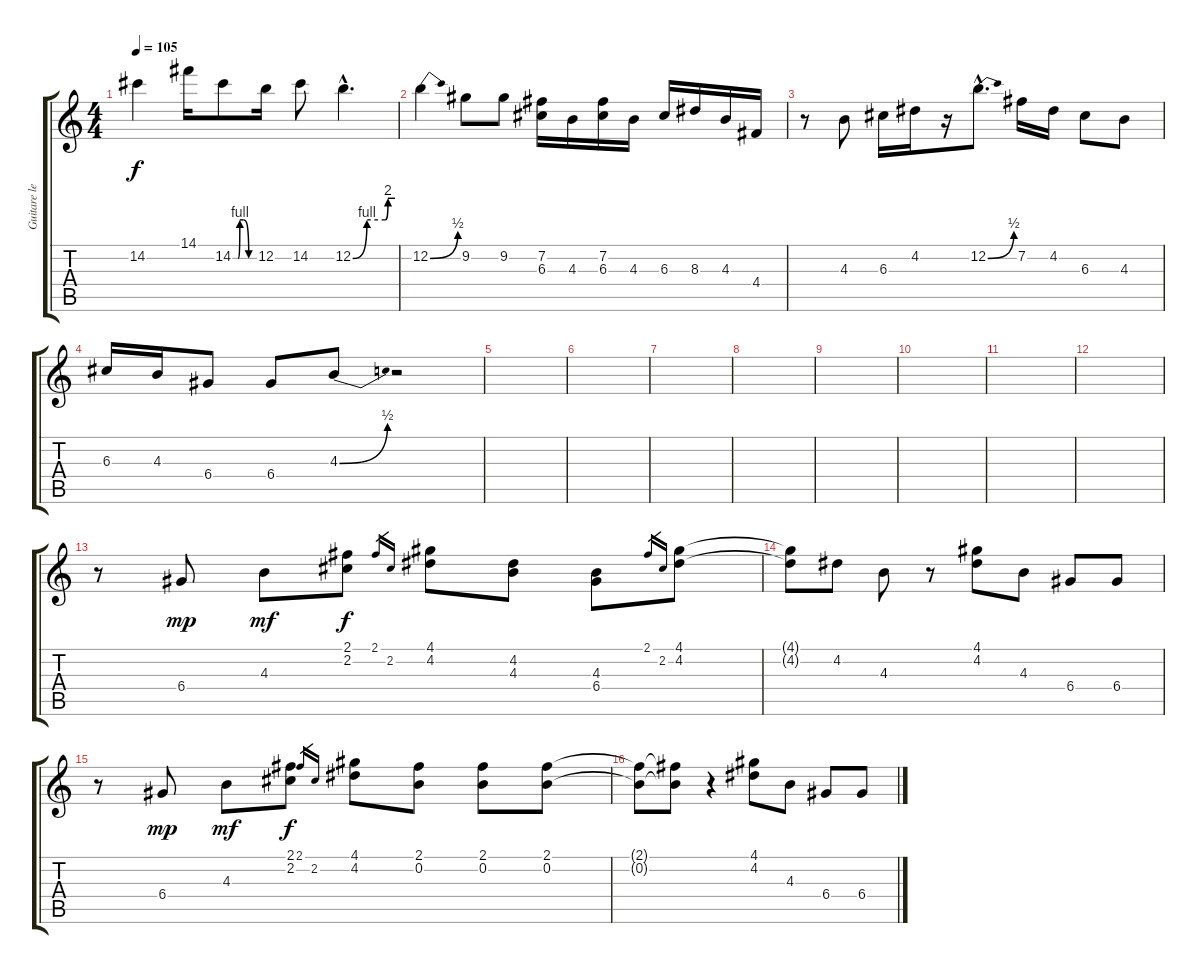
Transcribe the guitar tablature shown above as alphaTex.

\track ("Guitare lead" "Guitare le") {instrument overdrivenguitar}
\staff {score tabs}
\tuning (E4 B3 G3 D3 A2 E2) {hide}
\ts (4 4)
\tempo 105
\clef g2
\ks c
14.2{t}.4{dy f} 14.1.16 14.2{be (custom 0 0 15 0 20 4 30 4 45 0 60 0)}.8 12.2.16 14.2.8 12.2{be (custom 0 0 20 4 46 4 50 8 60 8) hac}.4{d} |
12.2{be (bend 0 0 60 2)}.4 9.2.8 9.2.8 (7.2 6.3).16 4.3.16 (7.2 6.3).16 4.3.16 6.3.16 8.3.16 4.3.16 4.4.16 |
r.8 4.3.8 6.3.16 4.2.16 r.16 12.2{be (bend 0 0 60 2) hac}.8{d} 7.2.16 4.2.16 6.3.8 4.3.8 |
6.3.16 4.3.16 6.4.8 6.4.8 4.3{be (bend 0 0 60 2)}.8 r.2 |
|
|
|
|
|
|
|
|
r.8 6.4.8{dy mp} 4.3.8{dy mf} (2.1 2.2).8{dy f} 2.1.16{gr} 2.2.16{gr} (4.1 4.2).8 (4.2 4.3).8 (4.3 6.4).8 2.1.16{gr} 2.2.16{gr} (4.1 4.2).8 |
(4.1{t} 4.2{t}).8 4.2.8 4.3.8 r.8 (4.1 4.2).8 4.3.8 6.4.8 6.4.8 |
r.8 6.4.8{dy mp} 4.3.8{dy mf} (2.1 2.2).8{dy f} 2.1.16{gr} 2.2.16{gr} (4.1 4.2).8 (2.1 0.2).8 (2.1 0.2).8 (2.1 0.2).8 |
(2.1{t} 0.2{t}).8 (2.1{t} 0.2{t}).8 r.4 (4.1 4.2).8 4.3.8 6.4.8 6.4.8
